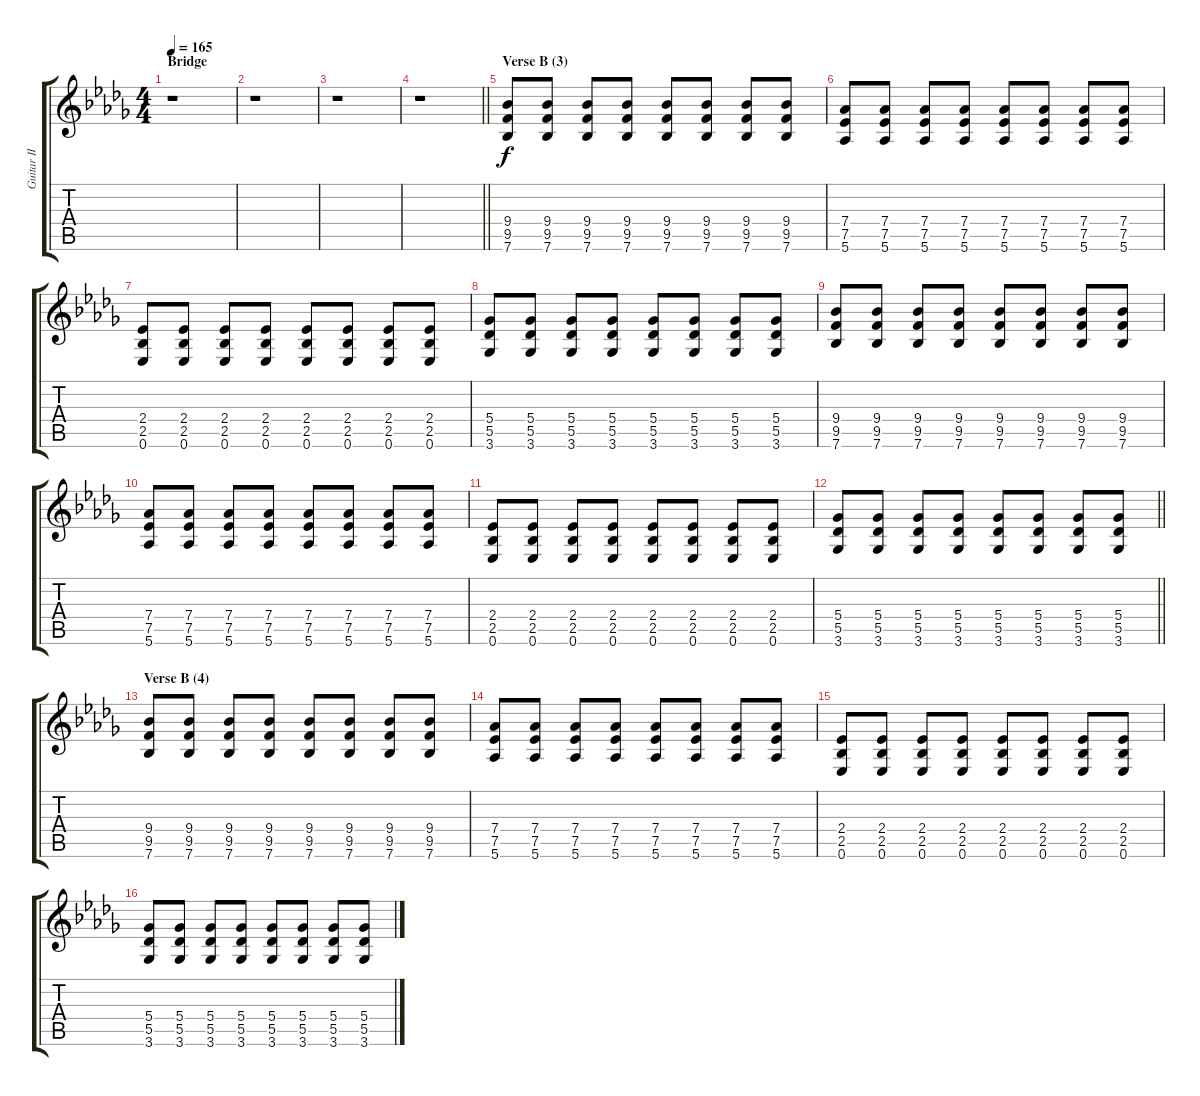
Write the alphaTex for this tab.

\track ("Guitar II" "Guitar II") {instrument distortionguitar}
\staff {score tabs}
\tuning (Eb4 Bb3 Gb3 Db3 Ab2 Eb2) {hide}
\ts (4 4)
\section ("" "Bridge")
\tempo 165
\clef g2
\ks bbminor
r.1{dy f} |
r.1 |
r.1 |
\barLineRight lightlight
r.1 |
\section ("" "Verse B (3)")
(9.4 9.5 7.6).8 (9.4 9.5 7.6).8 (9.4 9.5 7.6).8 (9.4 9.5 7.6).8 (9.4 9.5 7.6).8 (9.4 9.5 7.6).8 (9.4 9.5 7.6).8 (9.4 9.5 7.6).8 |
(7.4 7.5 5.6).8 (7.4 7.5 5.6).8 (7.4 7.5 5.6).8 (7.4 7.5 5.6).8 (7.4 7.5 5.6).8 (7.4 7.5 5.6).8 (7.4 7.5 5.6).8 (7.4 7.5 5.6).8 |
(2.4 2.5 0.6).8 (2.4 2.5 0.6).8 (2.4 2.5 0.6).8 (2.4 2.5 0.6).8 (2.4 2.5 0.6).8 (2.4 2.5 0.6).8 (2.4 2.5 0.6).8 (2.4 2.5 0.6).8 |
(5.4 5.5 3.6).8 (5.4 5.5 3.6).8 (5.4 5.5 3.6).8 (5.4 5.5 3.6).8 (5.4 5.5 3.6).8 (5.4 5.5 3.6).8 (5.4 5.5 3.6).8 (5.4 5.5 3.6).8 |
(9.4 9.5 7.6).8 (9.4 9.5 7.6).8 (9.4 9.5 7.6).8 (9.4 9.5 7.6).8 (9.4 9.5 7.6).8 (9.4 9.5 7.6).8 (9.4 9.5 7.6).8 (9.4 9.5 7.6).8 |
(7.4 7.5 5.6).8 (7.4 7.5 5.6).8 (7.4 7.5 5.6).8 (7.4 7.5 5.6).8 (7.4 7.5 5.6).8 (7.4 7.5 5.6).8 (7.4 7.5 5.6).8 (7.4 7.5 5.6).8 |
(2.4 2.5 0.6).8 (2.4 2.5 0.6).8 (2.4 2.5 0.6).8 (2.4 2.5 0.6).8 (2.4 2.5 0.6).8 (2.4 2.5 0.6).8 (2.4 2.5 0.6).8 (2.4 2.5 0.6).8 |
\barLineRight lightlight
(5.4 5.5 3.6).8 (5.4 5.5 3.6).8 (5.4 5.5 3.6).8 (5.4 5.5 3.6).8 (5.4 5.5 3.6).8 (5.4 5.5 3.6).8 (5.4 5.5 3.6).8 (5.4 5.5 3.6).8 |
\section ("" "Verse B (4)")
(9.4 9.5 7.6).8 (9.4 9.5 7.6).8 (9.4 9.5 7.6).8 (9.4 9.5 7.6).8 (9.4 9.5 7.6).8 (9.4 9.5 7.6).8 (9.4 9.5 7.6).8 (9.4 9.5 7.6).8 |
(7.4 7.5 5.6).8 (7.4 7.5 5.6).8 (7.4 7.5 5.6).8 (7.4 7.5 5.6).8 (7.4 7.5 5.6).8 (7.4 7.5 5.6).8 (7.4 7.5 5.6).8 (7.4 7.5 5.6).8 |
(2.4 2.5 0.6).8 (2.4 2.5 0.6).8 (2.4 2.5 0.6).8 (2.4 2.5 0.6).8 (2.4 2.5 0.6).8 (2.4 2.5 0.6).8 (2.4 2.5 0.6).8 (2.4 2.5 0.6).8 |
(5.4 5.5 3.6).8 (5.4 5.5 3.6).8 (5.4 5.5 3.6).8 (5.4 5.5 3.6).8 (5.4 5.5 3.6).8 (5.4 5.5 3.6).8 (5.4 5.5 3.6).8 (5.4 5.5 3.6).8
